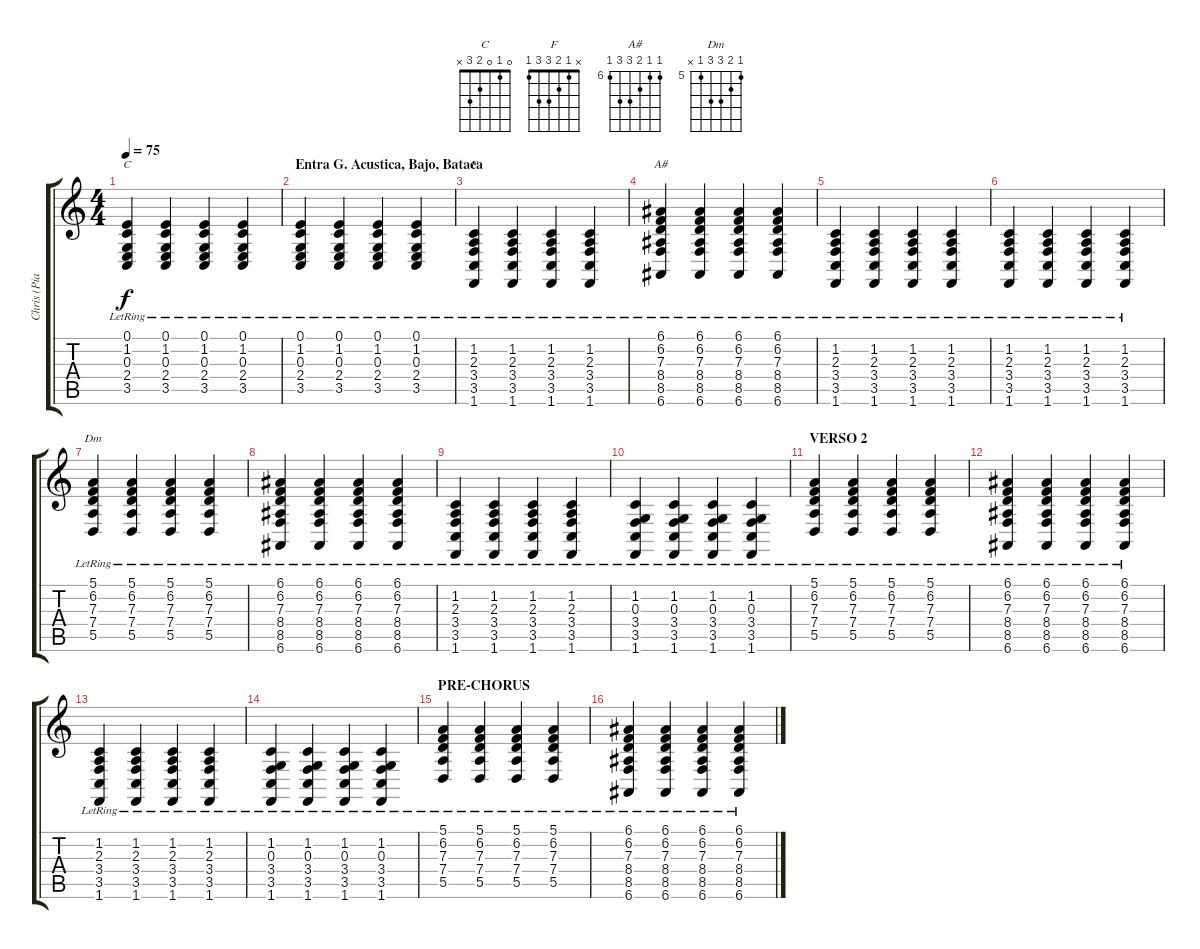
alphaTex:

\track ("Chris (Piano)" "Chris (Pia") {instrument acousticgrandpiano}
\staff {score tabs}
\tuning (E4 B3 G3 D3 A2 E2) {hide}
\chord ("C" 0 1 0 2 3 x)
\chord ("F" x 1 2 3 3 1)
\chord ("A#" 6 6 7 8 8 6) {firstfret 6}
\chord ("Dm" 5 6 7 7 5 x) {firstfret 5}
\ts (4 4)
\tempo 75
\clef g2
\ks c
(0.1{lr} 1.2{lr} 0.3{lr} 2.4{lr} 3.5{lr}).4{ch "C" dy f} (0.1{lr} 1.2{lr} 0.3{lr} 2.4{lr} 3.5{lr}).4 (0.1{lr} 1.2{lr} 0.3{lr} 2.4{lr} 3.5{lr}).4 (0.1{lr} 1.2{lr} 0.3{lr} 2.4{lr} 3.5{lr}).4 |
\section ("" "Entra G. Acustica, Bajo, Bataca")
(0.1{lr} 1.2{lr} 0.3{lr} 2.4{lr} 3.5{lr}).4 (0.1{lr} 1.2{lr} 0.3{lr} 2.4{lr} 3.5{lr}).4 (0.1{lr} 1.2{lr} 0.3{lr} 2.4{lr} 3.5{lr}).4 (0.1{lr} 1.2{lr} 0.3{lr} 2.4{lr} 3.5{lr}).4 |
(1.2{lr} 2.3{lr} 3.4{lr} 3.5{lr} 1.6{lr}).4{ch "F"} (1.2{lr} 2.3{lr} 3.4{lr} 3.5{lr} 1.6{lr}).4 (1.2{lr} 2.3{lr} 3.4{lr} 3.5{lr} 1.6{lr}).4 (1.2{lr} 2.3{lr} 3.4{lr} 3.5{lr} 1.6{lr}).4 |
(6.1{lr} 6.2{lr} 7.3{lr} 8.4{lr} 8.5{lr} 6.6{lr}).4{ch "A#"} (6.1{lr} 6.2{lr} 7.3{lr} 8.4{lr} 8.5{lr} 6.6{lr}).4 (6.1{lr} 6.2{lr} 7.3{lr} 8.4{lr} 8.5{lr} 6.6{lr}).4 (6.1{lr} 6.2{lr} 7.3{lr} 8.4{lr} 8.5{lr} 6.6{lr}).4 |
(1.2{lr} 2.3{lr} 3.4{lr} 3.5{lr} 1.6{lr}).4 (1.2{lr} 2.3{lr} 3.4{lr} 3.5{lr} 1.6{lr}).4 (1.2{lr} 2.3{lr} 3.4{lr} 3.5{lr} 1.6{lr}).4 (1.2{lr} 2.3{lr} 3.4{lr} 3.5{lr} 1.6{lr}).4 |
(1.2{lr} 2.3{lr} 3.4{lr} 3.5{lr} 1.6{lr}).4 (1.2{lr} 2.3{lr} 3.4{lr} 3.5{lr} 1.6{lr}).4 (1.2{lr} 2.3{lr} 3.4{lr} 3.5{lr} 1.6{lr}).4 (1.2{lr} 2.3{lr} 3.4{lr} 3.5{lr} 1.6{lr}).4 |
(5.1{lr} 6.2{lr} 7.3{lr} 7.4{lr} 5.5{lr}).4{ch "Dm"} (5.1{lr} 6.2{lr} 7.3{lr} 7.4{lr} 5.5{lr}).4 (5.1{lr} 6.2{lr} 7.3{lr} 7.4{lr} 5.5{lr}).4 (5.1{lr} 6.2{lr} 7.3{lr} 7.4{lr} 5.5{lr}).4 |
(6.1{lr} 6.2{lr} 7.3{lr} 8.4{lr} 8.5{lr} 6.6{lr}).4 (6.1{lr} 6.2{lr} 7.3{lr} 8.4{lr} 8.5{lr} 6.6{lr}).4 (6.1{lr} 6.2{lr} 7.3{lr} 8.4{lr} 8.5{lr} 6.6{lr}).4 (6.1{lr} 6.2{lr} 7.3{lr} 8.4{lr} 8.5{lr} 6.6{lr}).4 |
(1.2{lr} 2.3{lr} 3.4{lr} 3.5{lr} 1.6{lr}).4 (1.2{lr} 2.3{lr} 3.4{lr} 3.5{lr} 1.6{lr}).4 (1.2{lr} 2.3{lr} 3.4{lr} 3.5{lr} 1.6{lr}).4 (1.2{lr} 2.3{lr} 3.4{lr} 3.5{lr} 1.6{lr}).4 |
(1.2{lr} 0.3{lr} 3.4{lr} 3.5{lr} 1.6{lr}).4 (1.2{lr} 0.3{lr} 3.4{lr} 3.5{lr} 1.6{lr}).4 (1.2{lr} 0.3{lr} 3.4{lr} 3.5{lr} 1.6{lr}).4 (1.2{lr} 0.3{lr} 3.4{lr} 3.5{lr} 1.6{lr}).4 |
\section ("" "VERSO 2")
(5.1{lr} 6.2{lr} 7.3{lr} 7.4{lr} 5.5{lr}).4 (5.1{lr} 6.2{lr} 7.3{lr} 7.4{lr} 5.5{lr}).4 (5.1{lr} 6.2{lr} 7.3{lr} 7.4{lr} 5.5{lr}).4 (5.1{lr} 6.2{lr} 7.3{lr} 7.4{lr} 5.5{lr}).4 |
(6.1{lr} 6.2{lr} 7.3{lr} 8.4{lr} 8.5{lr} 6.6{lr}).4 (6.1{lr} 6.2{lr} 7.3{lr} 8.4{lr} 8.5{lr} 6.6{lr}).4 (6.1{lr} 6.2{lr} 7.3{lr} 8.4{lr} 8.5{lr} 6.6{lr}).4 (6.1{lr} 6.2{lr} 7.3{lr} 8.4{lr} 8.5{lr} 6.6{lr}).4 |
(1.2{lr} 2.3{lr} 3.4{lr} 3.5{lr} 1.6{lr}).4 (1.2{lr} 2.3{lr} 3.4{lr} 3.5{lr} 1.6{lr}).4 (1.2{lr} 2.3{lr} 3.4{lr} 3.5{lr} 1.6{lr}).4 (1.2{lr} 2.3{lr} 3.4{lr} 3.5{lr} 1.6{lr}).4 |
(1.2{lr} 0.3{lr} 3.4{lr} 3.5{lr} 1.6{lr}).4 (1.2{lr} 0.3{lr} 3.4{lr} 3.5{lr} 1.6{lr}).4 (1.2{lr} 0.3{lr} 3.4{lr} 3.5{lr} 1.6{lr}).4 (1.2{lr} 0.3{lr} 3.4{lr} 3.5{lr} 1.6{lr}).4 |
\section ("" "PRE-CHORUS")
(5.1{lr} 6.2{lr} 7.3{lr} 7.4{lr} 5.5{lr}).4 (5.1{lr} 6.2{lr} 7.3{lr} 7.4{lr} 5.5{lr}).4 (5.1{lr} 6.2{lr} 7.3{lr} 7.4{lr} 5.5{lr}).4 (5.1{lr} 6.2{lr} 7.3{lr} 7.4{lr} 5.5{lr}).4 |
(6.1{lr} 6.2{lr} 7.3{lr} 8.4{lr} 8.5{lr} 6.6{lr}).4 (6.1{lr} 6.2{lr} 7.3{lr} 8.4{lr} 8.5{lr} 6.6{lr}).4 (6.1{lr} 6.2{lr} 7.3{lr} 8.4{lr} 8.5{lr} 6.6{lr}).4 (6.1{lr} 6.2{lr} 7.3{lr} 8.4{lr} 8.5{lr} 6.6{lr}).4
